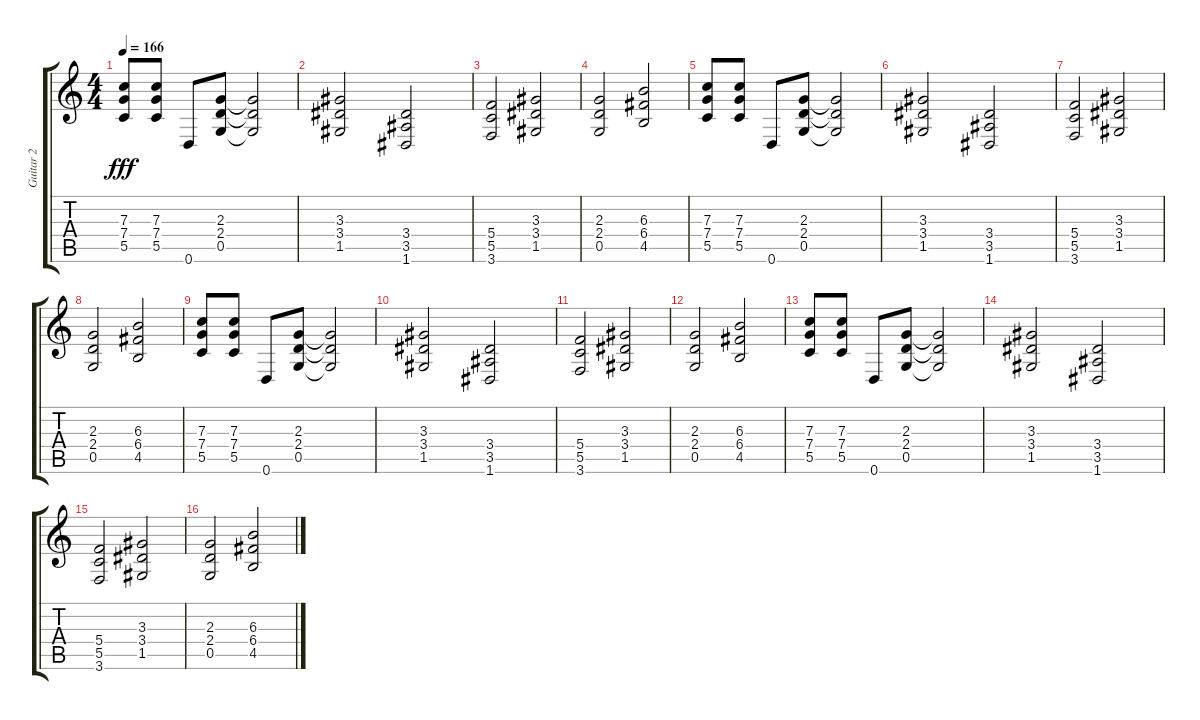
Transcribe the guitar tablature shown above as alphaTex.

\track ("Guitar 2" "Guitar 2") {instrument distortionguitar}
\staff {score tabs}
\tuning (D4 A3 F3 C3 G2 D2) {hide}
\ts (4 4)
\tempo 166
\clef g2
\ks c
(7.3 7.4 5.5).8{dy fff instrument distortionguitar} (7.3 7.4 5.5).8 0.6.8 (2.3 2.4 0.5).8 (2.3{t} 2.4{t} 0.5{t}).2 |
(3.3 3.4 1.5).2 (3.4 3.5 1.6).2 |
(5.4 5.5 3.6).2 (3.3 3.4 1.5).2 |
(2.3 2.4 0.5).2 (6.3 6.4 4.5).2 |
(7.3 7.4 5.5).8 (7.3 7.4 5.5).8 0.6.8 (2.3 2.4 0.5).8 (2.3{t} 2.4{t} 0.5{t}).2 |
(3.3 3.4 1.5).2 (3.4 3.5 1.6).2 |
(5.4 5.5 3.6).2 (3.3 3.4 1.5).2 |
(2.3 2.4 0.5).2 (6.3 6.4 4.5).2 |
(7.3 7.4 5.5).8 (7.3 7.4 5.5).8 0.6.8 (2.3 2.4 0.5).8 (2.3{t} 2.4{t} 0.5{t}).2 |
(3.3 3.4 1.5).2 (3.4 3.5 1.6).2 |
(5.4 5.5 3.6).2 (3.3 3.4 1.5).2 |
(2.3 2.4 0.5).2 (6.3 6.4 4.5).2 |
(7.3 7.4 5.5).8 (7.3 7.4 5.5).8 0.6.8 (2.3 2.4 0.5).8 (2.3{t} 2.4{t} 0.5{t}).2 |
(3.3 3.4 1.5).2 (3.4 3.5 1.6).2 |
(5.4 5.5 3.6).2 (3.3 3.4 1.5).2 |
(2.3 2.4 0.5).2 (6.3 6.4 4.5).2
